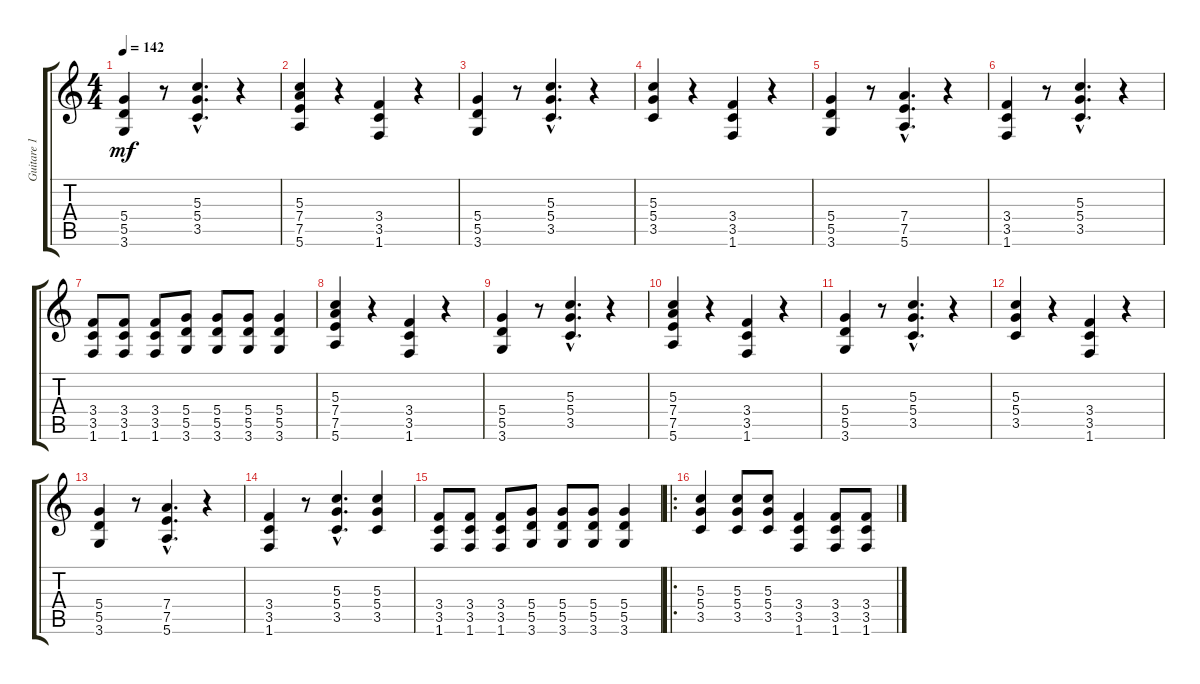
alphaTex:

\track ("Guitare 1" "Guitare 1") {instrument overdrivenguitar}
\staff {score tabs}
\tuning (E4 B3 G3 D3 A2 E2) {hide}
\ts (4 4)
\tempo 142
\clef g2
\ks c
(5.4 5.5 3.6).4{dy mf} r.8 (5.3{hac} 5.4{hac} 3.5{hac}).4{d} r.4 |
(5.3 7.4 7.5 5.6).4 r.4 (3.4 3.5 1.6).4 r.4 |
(5.4 5.5 3.6).4 r.8 (5.3{hac} 5.4{hac} 3.5{hac}).4{d} r.4 |
(5.3 5.4 3.5).4 r.4 (3.4 3.5 1.6).4 r.4 |
(5.4 5.5 3.6).4 r.8 (7.4{hac} 7.5{hac} 5.6{hac}).4{d} r.4 |
(3.4 3.5 1.6).4 r.8 (5.3{hac} 5.4{hac} 3.5{hac}).4{d} r.4 |
(3.4 3.5 1.6).8 (3.4 3.5 1.6).8 (3.4 3.5 1.6).8 (5.4 5.5 3.6).8 (5.4 5.5 3.6).8 (5.4 5.5 3.6).8 (5.4 5.5 3.6).4 |
(5.3 7.4 7.5 5.6).4 r.4 (3.4 3.5 1.6).4 r.4 |
(5.4 5.5 3.6).4 r.8 (5.3{hac} 5.4{hac} 3.5{hac}).4{d} r.4 |
(5.3 7.4 7.5 5.6).4 r.4 (3.4 3.5 1.6).4 r.4 |
(5.4 5.5 3.6).4 r.8 (5.3{hac} 5.4{hac} 3.5{hac}).4{d} r.4 |
(5.3 5.4 3.5).4 r.4 (3.4 3.5 1.6).4 r.4 |
(5.4 5.5 3.6).4 r.8 (7.4{hac} 7.5{hac} 5.6{hac}).4{d} r.4 |
(3.4 3.5 1.6).4 r.8 (5.3{hac} 5.4{hac} 3.5{hac}).4{d} (5.3 5.4 3.5).4 |
(3.4 3.5 1.6).8 (3.4 3.5 1.6).8 (3.4 3.5 1.6).8 (5.4 5.5 3.6).8 (5.4 5.5 3.6).8 (5.4 5.5 3.6).8 (5.4 5.5 3.6).4 |
\ro
(5.3 5.4 3.5).4{instrument electricguitarmuted} (5.3 5.4 3.5).8 (5.3 5.4 3.5).8 (3.4 3.5 1.6).4 (3.4 3.5 1.6).8 (3.4 3.5 1.6).8
